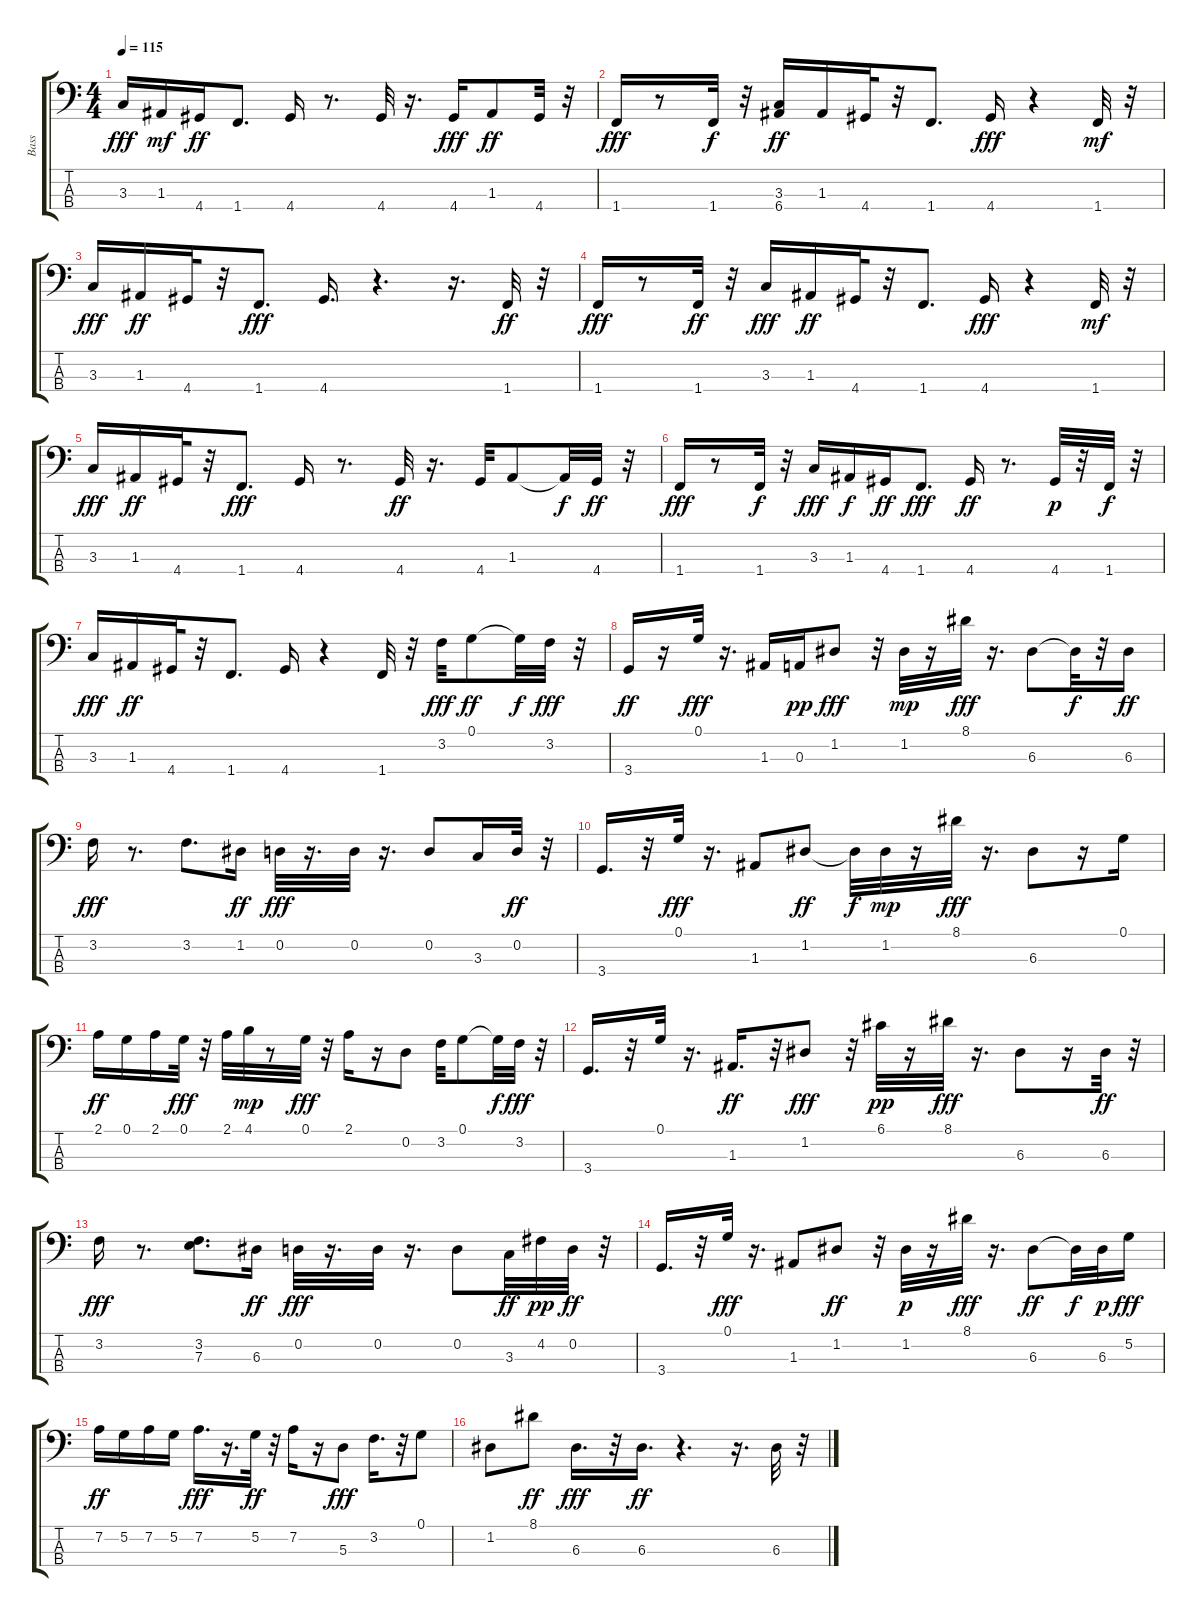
\track ("Bass" "Bass") {instrument electricbasspick}
\staff {score tabs}
\tuning (G2 D2 A1 E1) {hide}
\ts (4 4)
\tempo 115
\clef f4
\ks c
3.3.16{dy fff} 1.3.16{dy mf} 4.4.16{dy ff} 1.4.8{d} 4.4.16 r.8{d} 4.4.32 r.16{d} 4.4.16{dy fff} 1.3.8{dy ff} 4.4.32 r.32 |
1.4.16{dy fff} r.8 1.4.32{dy f} r.32 (3.3 6.4).16{dy ff} 1.3.16 4.4.32 r.32 1.4.8{d} 4.4.16{dy fff} r.4 1.4.32{dy mf} r.32 |
3.3.16{dy fff} 1.3.16{dy ff} 4.4.32 r.32 1.4.8{d dy fff} 4.4.16{d} r.4{d} r.16{d} 1.4.32{dy ff} r.32 |
1.4.16{dy fff} r.8 1.4.32{dy ff} r.32 3.3.16{dy fff} 1.3.16{dy ff} 4.4.32 r.32 1.4.8{d} 4.4.16{dy fff} r.4 1.4.32{dy mf} r.32 |
3.3.16{dy fff} 1.3.16{dy ff} 4.4.32 r.32 1.4.8{d dy fff} 4.4.16 r.8{d} 4.4.32{dy ff} r.16{d} 4.4.32 1.3.8 1.3{t}.32{dy f} 4.4.32{dy ff} r.32 |
1.4.16{dy fff} r.8 1.4.32{dy f} r.32 3.3.16{dy fff} 1.3.16{dy f} 4.4.16{dy ff} 1.4.8{d dy fff} 4.4.16{dy ff} r.8{d} 4.4.32{dy p} r.32 1.4.32{dy f} r.32 |
3.3.16{dy fff} 1.3.16{dy ff} 4.4.32 r.32 1.4.8{d} 4.4.16 r.4 1.4.32 r.32 3.2.32{dy fff} 0.1.8{dy ff} 0.1{t}.32{dy f} 3.2.32{dy fff} r.32 |
3.4.16{dy ff} r.16 0.1.32{dy fff} r.16{d} 1.3.16 0.3.16{dy pp} 1.2.8{dy fff} r.32 1.2.32{dy mp} r.16 8.1.32{dy fff} r.16{d} 6.3.8 6.3{t}.32{dy f} r.32 6.3.16{dy ff} |
3.2.16{dy fff} r.8{d} 3.2.8{d} 1.2.16{dy ff} 0.2.32{dy fff} r.16{d} 0.2.32 r.16{d} 0.2.8 3.3.16 0.2.32{dy ff} r.32 |
3.4.16{d} r.32 0.1.32{dy fff} r.16{d} 1.3.8 1.2.8{dy ff} 1.2{t}.32{dy f} 1.2.32{dy mp} r.16 8.1.32{dy fff} r.16{d} 6.3.8 r.16 0.1.16 |
2.1.16{dy ff} 0.1.16 2.1.16 0.1.32{dy fff} r.32 2.1.32 4.1.32{dy mp} r.8 0.1.32{dy fff} r.32 2.1.16 r.16 0.2.8 3.2.32 0.1.8 0.1{t}.32{dy f} 3.2.32{dy fff} r.32 |
3.4.16{d} r.32 0.1.32 r.16{d} 1.3.16{d dy ff} r.32 1.2.8{dy fff} r.32 6.1.32{dy pp} r.16 8.1.32{dy fff} r.16{d} 6.3.8 r.16 6.3.32{dy ff} r.32 |
3.2.16{dy fff} r.8{d} (3.2 7.3).8{d} 6.3.16{dy ff} 0.2.32{dy fff} r.16{d} 0.2.32 r.16{d} 0.2.8 3.3.32{dy ff} 4.2.32{dy pp} 0.2.32{dy ff} r.32 |
3.4.16{d} r.32 0.1.32{dy fff} r.16{d} 1.3.8 1.2.8{dy ff} r.32 1.2.32{dy p} r.16 8.1.32{dy fff} r.16{d} 6.3.8{dy ff} 6.3{t}.32{dy f} 6.3.32{dy p} 5.2.16{dy fff} |
7.2.16{dy ff} 5.2.16 7.2.16 5.2.16 7.2.16{d dy fff} r.16{d} 5.2.32{dy ff} r.32 7.2.16 r.16 5.3.8{dy fff} 3.2.16{d} r.32 0.1.8 |
1.2.8 8.1.8{dy ff} 6.3.16{d dy fff} r.32 6.3.16{d dy ff} r.4{d} r.16{d} 6.3.32 r.32
